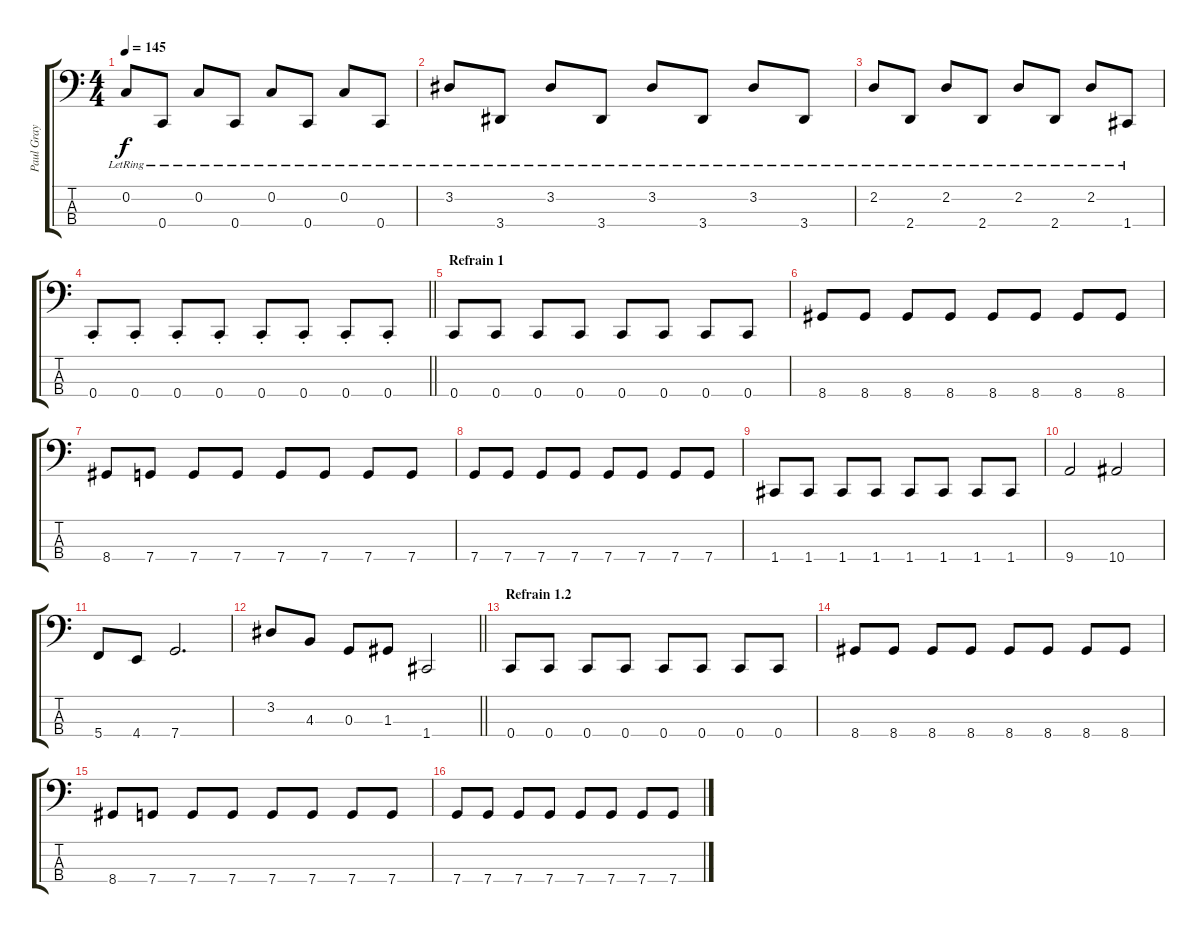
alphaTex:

\track ("Paul Gray" "Paul Gray") {instrument electricbasspick}
\staff {score tabs}
\tuning (F2 C2 G1 C1) {hide}
\ts (4 4)
\tempo 145
\clef f4
\ks c
0.2{lr}.8{dy f} 0.4{lr}.8 0.2{lr}.8 0.4{lr}.8 0.2{lr}.8 0.4{lr}.8 0.2{lr}.8 0.4{lr}.8 |
3.2{lr}.8 3.4{lr}.8 3.2{lr}.8 3.4{lr}.8 3.2{lr}.8 3.4{lr}.8 3.2{lr}.8 3.4{lr}.8 |
2.2{lr}.8 2.4{lr}.8 2.2{lr}.8 2.4{lr}.8 2.2{lr}.8 2.4{lr}.8 2.2{lr}.8 1.4{lr}.8 |
\barLineRight lightlight
0.4{st}.8 0.4{st}.8 0.4{st}.8 0.4{st}.8 0.4{st}.8 0.4{st}.8 0.4{st}.8 0.4{st}.8 |
\section ("" "Refrain 1")
0.4.8 0.4.8 0.4.8 0.4.8 0.4.8 0.4.8 0.4.8 0.4.8 |
8.4.8 8.4.8 8.4.8 8.4.8 8.4.8 8.4.8 8.4.8 8.4.8 |
8.4.8 7.4.8 7.4.8 7.4.8 7.4.8 7.4.8 7.4.8 7.4.8 |
7.4.8 7.4.8 7.4.8 7.4.8 7.4.8 7.4.8 7.4.8 7.4.8 |
1.4.8 1.4.8 1.4.8 1.4.8 1.4.8 1.4.8 1.4.8 1.4.8 |
9.4.2 10.4.2 |
5.4.8 4.4.8 7.4.2{d} |
\barLineRight lightlight
3.2.8 4.3.8 0.3.8 1.3.8 1.4.2 |
\section ("" "Refrain 1.2")
0.4.8 0.4.8 0.4.8 0.4.8 0.4.8 0.4.8 0.4.8 0.4.8 |
8.4.8 8.4.8 8.4.8 8.4.8 8.4.8 8.4.8 8.4.8 8.4.8 |
8.4.8 7.4.8 7.4.8 7.4.8 7.4.8 7.4.8 7.4.8 7.4.8 |
7.4.8 7.4.8 7.4.8 7.4.8 7.4.8 7.4.8 7.4.8 7.4.8
